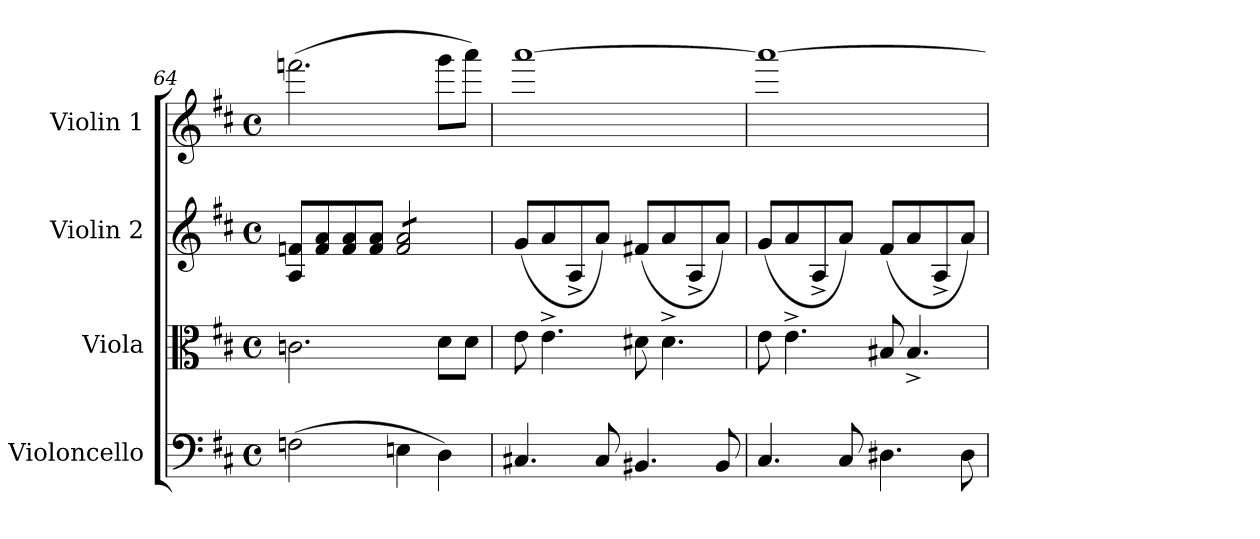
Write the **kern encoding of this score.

**kern	**kern	**kern	**kern
*part4	*part3	*part2	*part1
*staff4	*staff3	*staff2	*staff1
*I"Violoncello	*I"Viola	*I"Violin 2	*I"Violin 1
*I'Vc	*I'Vla	*I'Vln	*I'Vln
*clefF4	*clefC3	*clefG2	*clefG2
*k[f#c#]	*k[f#c#]	*k[f#c#]	*k[f#c#]
*M4/4	*M4/4	*M4/4	*M4/4
*met(c)	*met(c)	*met(c)	*met(c)
=64	=64	=64	=64
(>2Fn\	2.cn\	8A/ 8fn/L	(2.fffn\
.	.	8f/ 8a/	.
.	.	8f/ 8a/	.
.	.	8f/ 8a/J	.
*	*	*tremolo	*
4En\	.	8f/ 8a/L	.
.	.	8f/ 8a/	.
4D\)	8d\L	8f/ 8a/	8ggg\L
.	8d\J	8f/ 8a/J	8aaa\J)
*	*	*Xtremolo	*
=65	=65	=65	=65
4.C#X/	8e\	(8g/L	[1aaa
.	4.e^\	8a/	.
.	.	8A^>/	.
8C#/	.	8a/J)	.
4.BB#X/	8d#X\	(8f#X/L	.
.	4.d#^\	8a/	.
.	.	8A^>/	.
8BB#/	.	8a/J)	.
=66	=66	=66	=66
4.C#/	8e\	(8g/L	1aaa_
.	4.e^\	8a/	.
.	.	8A^>/	.
8C#/	.	8a/J)	.
4.D#X\	8B#X/	(8f#/L	.
.	4.B#^/	8a/	.
.	.	8A^>/	.
8D#\	.	8a/J)	.
=	=	=	=
*-	*-	*-	*-
